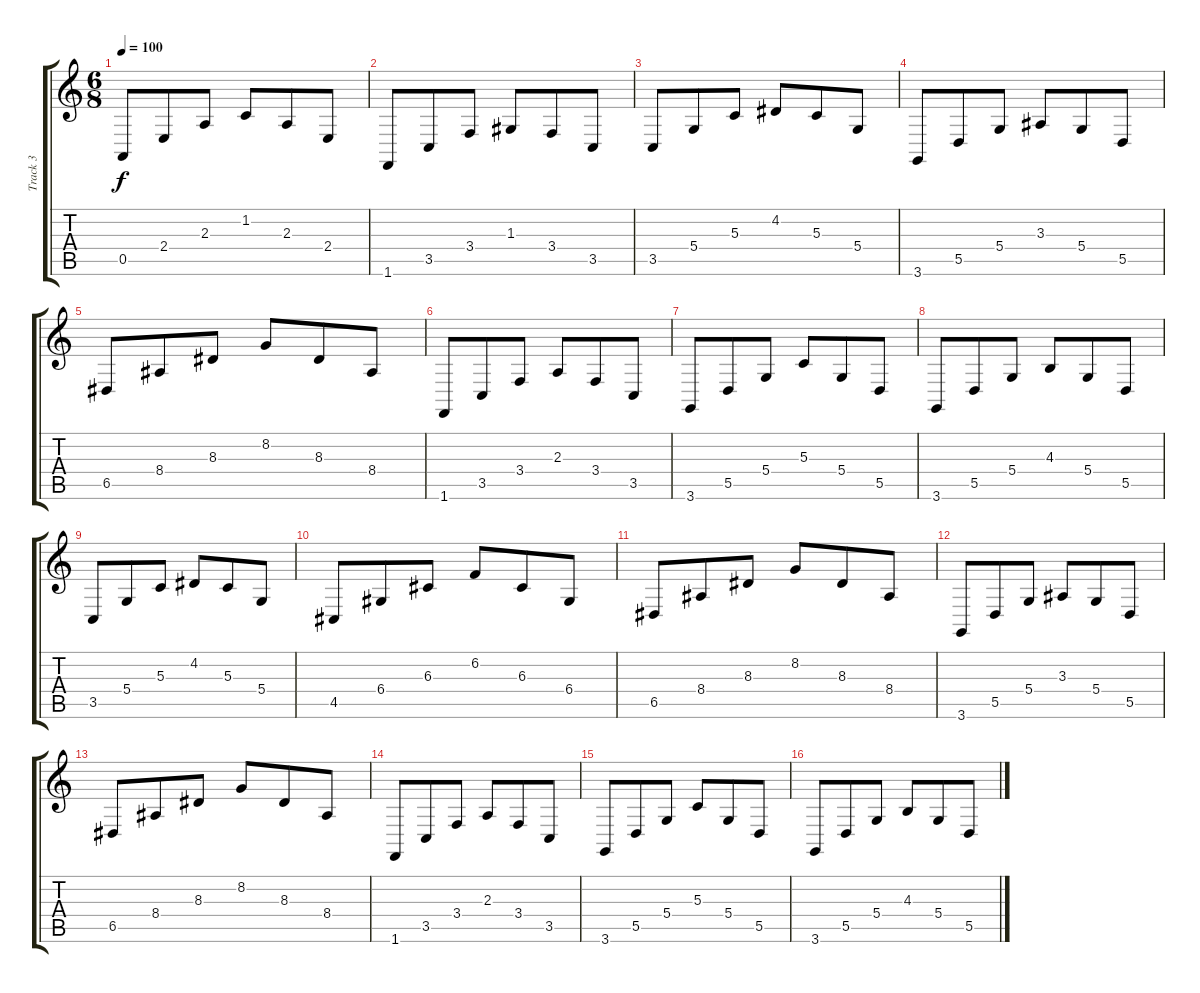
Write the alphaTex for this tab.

\track ("Track 3" "Track 3") {instrument orchestralharp}
\staff {score tabs}
\tuning (E4 B3 G3 D3 A2 E2) {hide}
\ts (6 8)
\tempo 100
\clef g2
\ks c
0.5.8{dy f} 2.4.8 2.3.8 1.2.8 2.3.8 2.4.8 |
1.6.8 3.5.8 3.4.8 1.3.8 3.4.8 3.5.8 |
3.5.8 5.4.8 5.3.8 4.2.8 5.3.8 5.4.8 |
3.6.8 5.5.8 5.4.8 3.3.8 5.4.8 5.5.8 |
6.5.8 8.4.8 8.3.8 8.2.8 8.3.8 8.4.8 |
1.6.8 3.5.8 3.4.8 2.3.8 3.4.8 3.5.8 |
3.6.8 5.5.8 5.4.8 5.3.8 5.4.8 5.5.8 |
3.6.8 5.5.8 5.4.8 4.3.8 5.4.8 5.5.8 |
3.5.8 5.4.8 5.3.8 4.2.8 5.3.8 5.4.8 |
4.5.8 6.4.8 6.3.8 6.2.8 6.3.8 6.4.8 |
6.5.8 8.4.8 8.3.8 8.2.8 8.3.8 8.4.8 |
3.6.8 5.5.8 5.4.8 3.3.8 5.4.8 5.5.8 |
6.5.8 8.4.8 8.3.8 8.2.8 8.3.8 8.4.8 |
1.6.8 3.5.8 3.4.8 2.3.8 3.4.8 3.5.8 |
3.6.8 5.5.8 5.4.8 5.3.8 5.4.8 5.5.8 |
3.6.8 5.5.8 5.4.8 4.3.8 5.4.8 5.5.8
